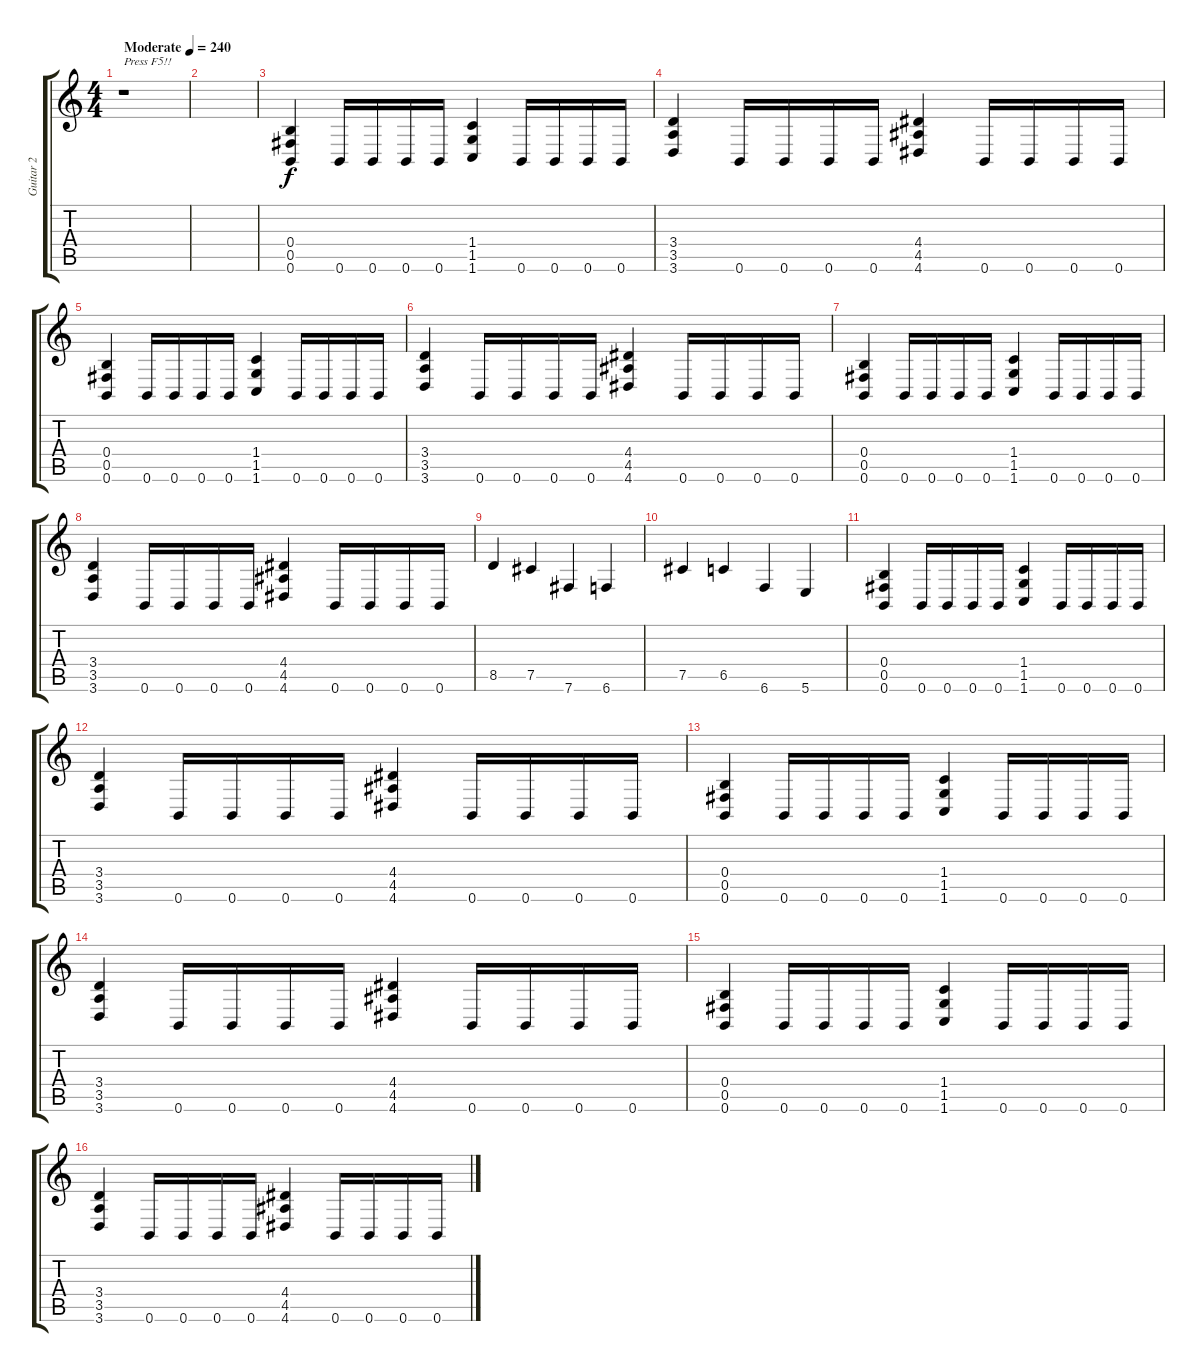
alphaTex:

\track ("Guitar 2" "Guitar 2") {instrument distortionguitar}
\staff {score tabs}
\tuning (Db4 Ab3 E3 B2 Gb2 B1) {hide}
\ts (4 4)
\tempo (240 "Moderate")
\clef g2
\ks c
r.1{txt "Press F5!!" dy f instrument distortionguitar} |
|
(0.4 0.5 0.6).4 0.6.16 0.6.16 0.6.16 0.6.16 (1.4 1.5 1.6).4 0.6.16 0.6.16 0.6.16 0.6.16 |
(3.4 3.5 3.6).4 0.6.16 0.6.16 0.6.16 0.6.16 (4.4 4.5 4.6).4 0.6.16 0.6.16 0.6.16 0.6.16 |
(0.4 0.5 0.6).4 0.6.16 0.6.16 0.6.16 0.6.16 (1.4 1.5 1.6).4 0.6.16 0.6.16 0.6.16 0.6.16 |
(3.4 3.5 3.6).4 0.6.16 0.6.16 0.6.16 0.6.16 (4.4 4.5 4.6).4 0.6.16 0.6.16 0.6.16 0.6.16 |
(0.4 0.5 0.6).4 0.6.16 0.6.16 0.6.16 0.6.16 (1.4 1.5 1.6).4 0.6.16 0.6.16 0.6.16 0.6.16 |
(3.4 3.5 3.6).4 0.6.16 0.6.16 0.6.16 0.6.16 (4.4 4.5 4.6).4 0.6.16 0.6.16 0.6.16 0.6.16 |
8.5.4 7.5.4 7.6.4 6.6.4 |
7.5.4 6.5.4 6.6.4 5.6.4 |
(0.4 0.5 0.6).4 0.6.16 0.6.16 0.6.16 0.6.16 (1.4 1.5 1.6).4 0.6.16 0.6.16 0.6.16 0.6.16 |
(3.4 3.5 3.6).4 0.6.16 0.6.16 0.6.16 0.6.16 (4.4 4.5 4.6).4 0.6.16 0.6.16 0.6.16 0.6.16 |
(0.4 0.5 0.6).4 0.6.16 0.6.16 0.6.16 0.6.16 (1.4 1.5 1.6).4 0.6.16 0.6.16 0.6.16 0.6.16 |
(3.4 3.5 3.6).4 0.6.16 0.6.16 0.6.16 0.6.16 (4.4 4.5 4.6).4 0.6.16 0.6.16 0.6.16 0.6.16 |
(0.4 0.5 0.6).4 0.6.16 0.6.16 0.6.16 0.6.16 (1.4 1.5 1.6).4 0.6.16 0.6.16 0.6.16 0.6.16 |
(3.4 3.5 3.6).4 0.6.16 0.6.16 0.6.16 0.6.16 (4.4 4.5 4.6).4 0.6.16 0.6.16 0.6.16 0.6.16
